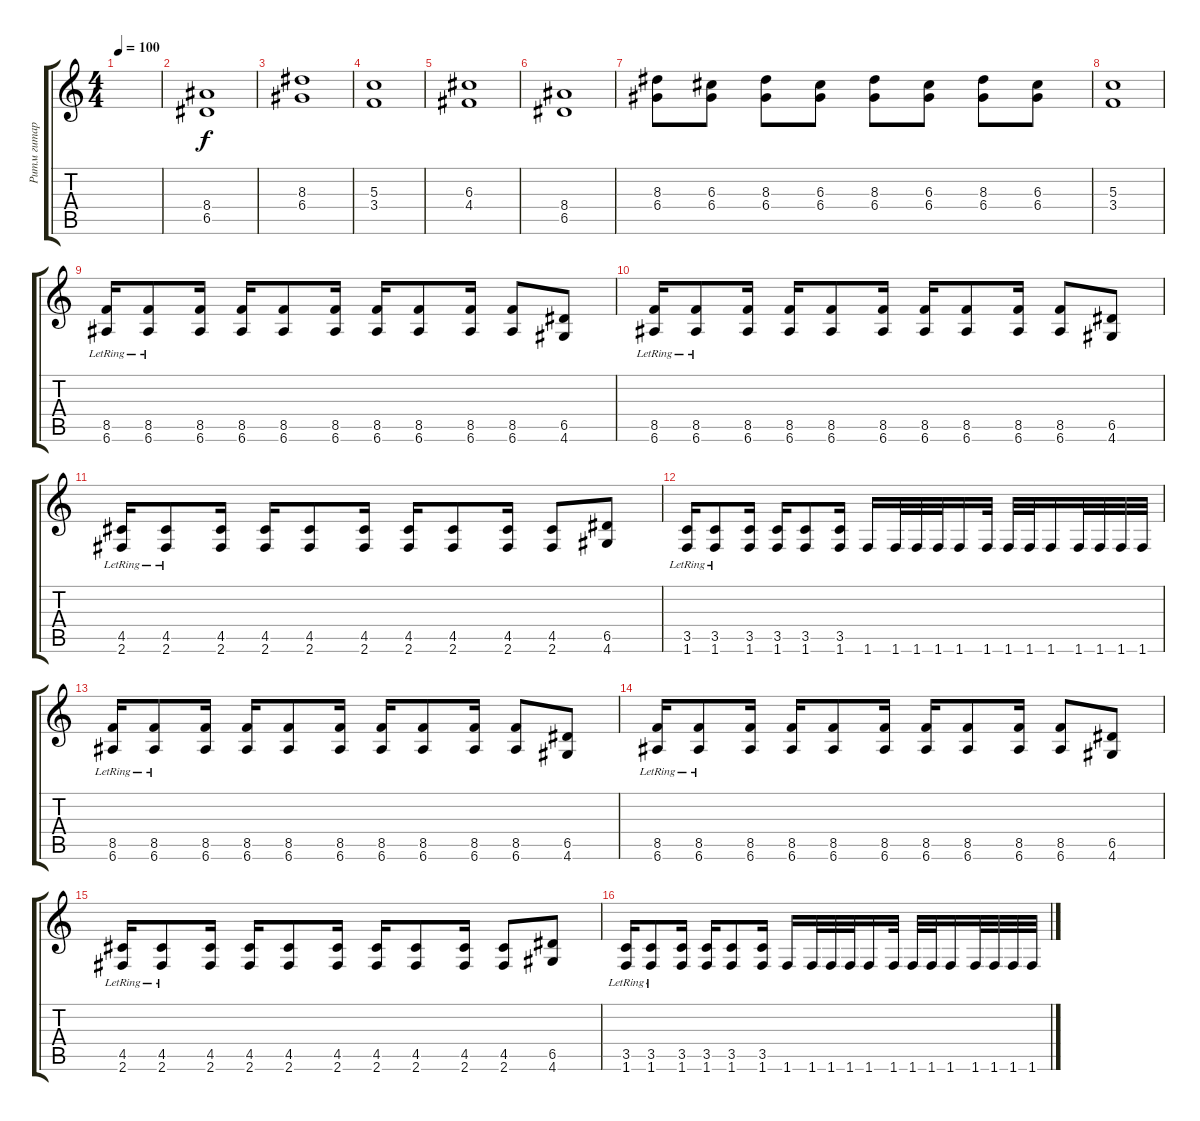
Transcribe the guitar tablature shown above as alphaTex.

\track ("Ритм гитара1" "Ритм гитар") {instrument distortionguitar}
\staff {score tabs}
\tuning (E4 B3 G3 D3 A2 E2) {hide}
\ts (4 4)
\tempo 100
\clef g2
\ks c
|
(8.4 6.5).1 |
(8.3 6.4).1 |
(5.3 3.4).1 |
(6.3 4.4).1 |
(8.4 6.5).1 |
(8.3 6.4).8 (6.3 6.4).8 (8.3 6.4).8 (6.3 6.4).8 (8.3 6.4).8 (6.3 6.4).8 (8.3 6.4).8 (6.3 6.4).8 |
(5.3 3.4).1 |
(8.5{lr} 6.6).16 (8.5{lr} 6.6).8 (8.5 6.6).16 (8.5 6.6).16 (8.5 6.6).8 (8.5 6.6).16 (8.5 6.6).16 (8.5 6.6).8 (8.5 6.6).16 (8.5 6.6).8 (6.5 4.6).8 |
(8.5{lr} 6.6).16 (8.5{lr} 6.6).8 (8.5 6.6).16 (8.5 6.6).16 (8.5 6.6).8 (8.5 6.6).16 (8.5 6.6).16 (8.5 6.6).8 (8.5 6.6).16 (8.5 6.6).8 (6.5 4.6).8 |
(4.5{lr} 2.6).16 (4.5{lr} 2.6).8 (4.5 2.6).16 (4.5 2.6).16 (4.5 2.6).8 (4.5 2.6).16 (4.5 2.6).16 (4.5 2.6).8 (4.5 2.6).16 (4.5 2.6).8 (6.5 4.6).8 |
(3.5{lr} 1.6).16 (3.5{lr} 1.6).8 (3.5 1.6).16 (3.5 1.6).16 (3.5 1.6).8 (3.5 1.6).16 1.6.16 1.6.32 1.6.32 1.6.32 1.6.16 1.6.32 1.6.32 1.6.32 1.6.16 1.6.32 1.6.32 1.6.32 1.6.32 |
(8.5{lr} 6.6).16 (8.5{lr} 6.6).8 (8.5 6.6).16 (8.5 6.6).16 (8.5 6.6).8 (8.5 6.6).16 (8.5 6.6).16 (8.5 6.6).8 (8.5 6.6).16 (8.5 6.6).8 (6.5 4.6).8 |
(8.5{lr} 6.6).16 (8.5{lr} 6.6).8 (8.5 6.6).16 (8.5 6.6).16 (8.5 6.6).8 (8.5 6.6).16 (8.5 6.6).16 (8.5 6.6).8 (8.5 6.6).16 (8.5 6.6).8 (6.5 4.6).8 |
(4.5{lr} 2.6).16 (4.5{lr} 2.6).8 (4.5 2.6).16 (4.5 2.6).16 (4.5 2.6).8 (4.5 2.6).16 (4.5 2.6).16 (4.5 2.6).8 (4.5 2.6).16 (4.5 2.6).8 (6.5 4.6).8 |
(3.5{lr} 1.6).16 (3.5{lr} 1.6).8 (3.5 1.6).16 (3.5 1.6).16 (3.5 1.6).8 (3.5 1.6).16 1.6.16 1.6.32 1.6.32 1.6.32 1.6.16 1.6.32 1.6.32 1.6.32 1.6.16 1.6.32 1.6.32 1.6.32 1.6.32
